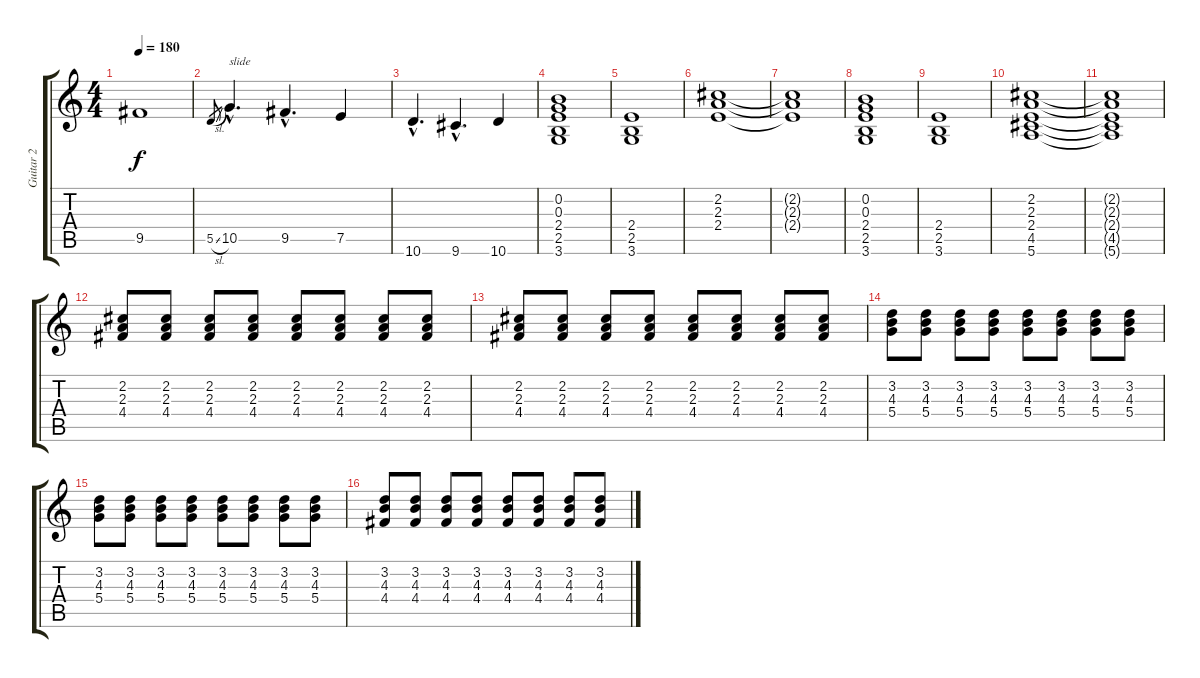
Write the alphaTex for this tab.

\track ("Guitar 2" "Guitar 2") {instrument distortionguitar}
\staff {score tabs}
\tuning (E4 B3 G3 D3 A2 E2) {hide}
\ts (4 4)
\tempo 180
\clef g2
\ks c
9.5{t}.1{dy f} |
5.5{sl}.8{gr} 10.5{hac}.4{d txt "slide"} 9.5{hac}.4{d} 7.5.4 |
10.6{hac}.4{d} 9.6{hac}.4{d} 10.6.4 |
(0.2 0.3 2.4 2.5 3.6).1{volume 13} |
(2.4 2.5 3.6).1 |
(2.2 2.3 2.4).1 |
(2.2{t} 2.3{t} 2.4{t}).1 |
(0.2 0.3 2.4 2.5 3.6).1 |
(2.4 2.5 3.6).1 |
(2.2 2.3 2.4 4.5 5.6).1 |
(2.2{t} 2.3{t} 2.4{t} 4.5{t} 5.6{t}).1 |
(2.2 2.3 4.4).8 (2.2 2.3 4.4).8 (2.2 2.3 4.4).8 (2.2 2.3 4.4).8 (2.2 2.3 4.4).8 (2.2 2.3 4.4).8 (2.2 2.3 4.4).8 (2.2 2.3 4.4).8 |
(2.2 2.3 4.4).8 (2.2 2.3 4.4).8 (2.2 2.3 4.4).8 (2.2 2.3 4.4).8 (2.2 2.3 4.4).8 (2.2 2.3 4.4).8 (2.2 2.3 4.4).8 (2.2 2.3 4.4).8 |
(3.2 4.3 5.4).8 (3.2 4.3 5.4).8 (3.2 4.3 5.4).8 (3.2 4.3 5.4).8 (3.2 4.3 5.4).8 (3.2 4.3 5.4).8 (3.2 4.3 5.4).8 (3.2 4.3 5.4).8 |
(3.2 4.3 5.4).8 (3.2 4.3 5.4).8 (3.2 4.3 5.4).8 (3.2 4.3 5.4).8 (3.2 4.3 5.4).8 (3.2 4.3 5.4).8 (3.2 4.3 5.4).8 (3.2 4.3 5.4).8 |
(3.2 4.3 4.4).8 (3.2 4.3 4.4).8 (3.2 4.3 4.4).8 (3.2 4.3 4.4).8 (3.2 4.3 4.4).8 (3.2 4.3 4.4).8 (3.2 4.3 4.4).8 (3.2 4.3 4.4).8
